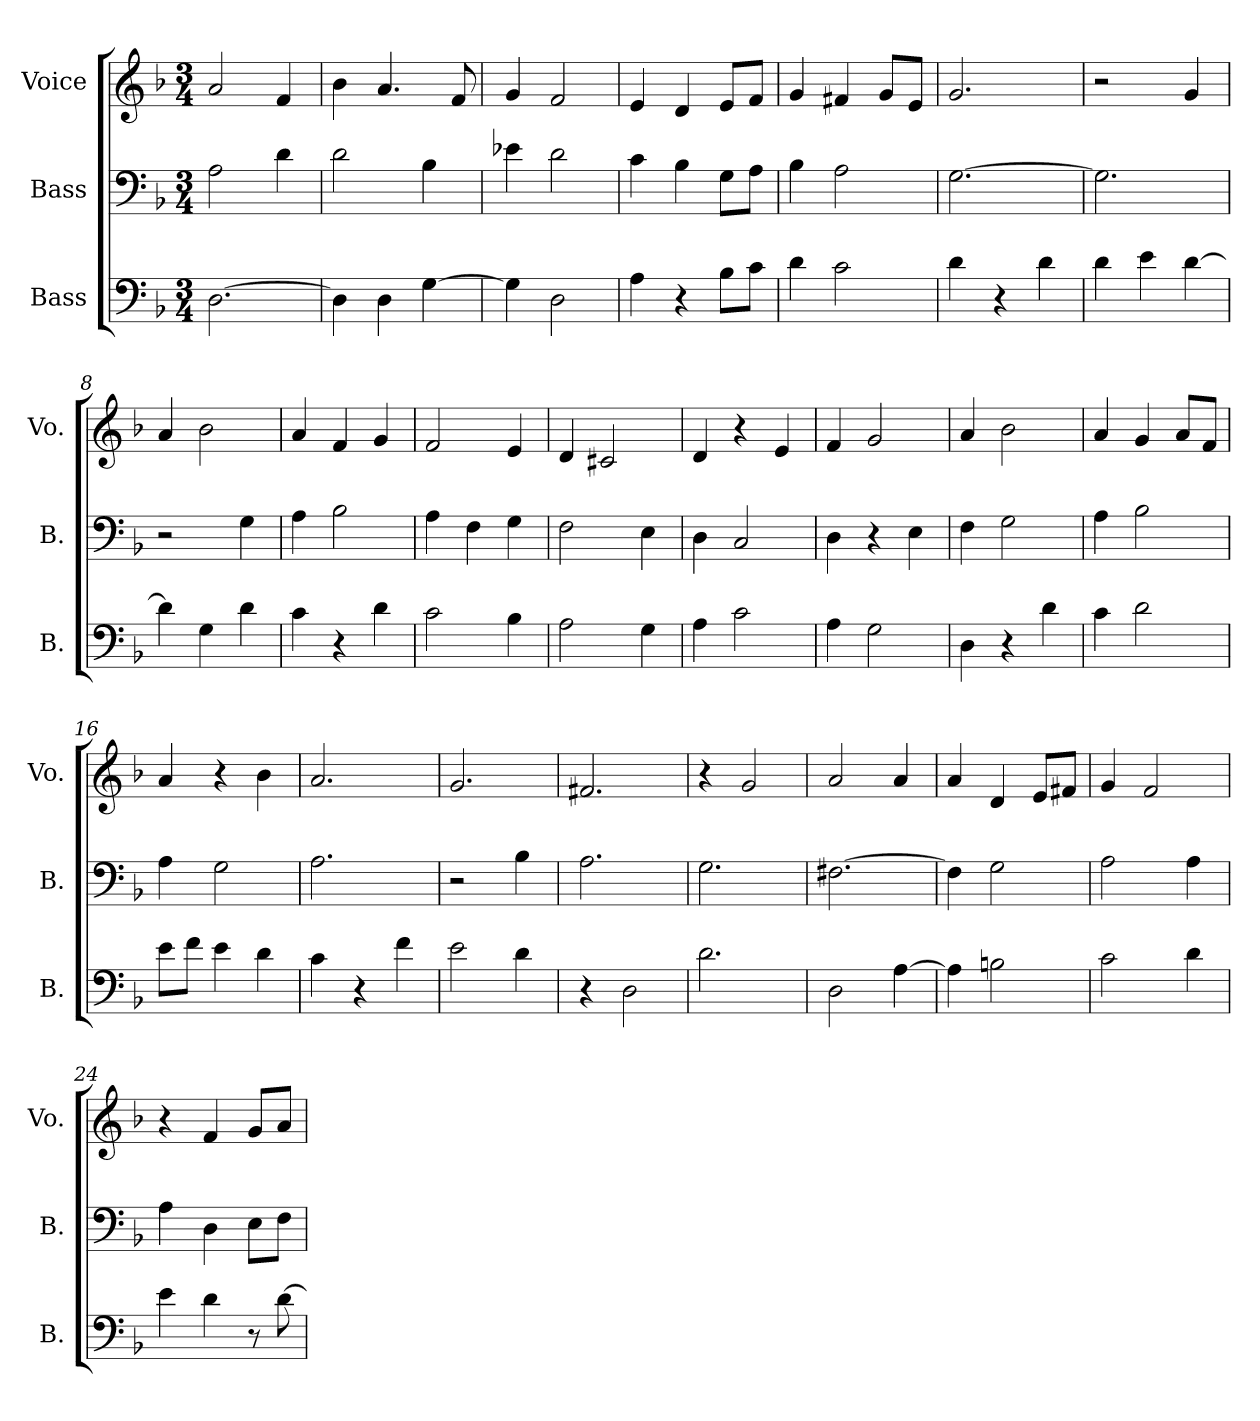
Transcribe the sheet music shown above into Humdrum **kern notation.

**kern	**kern	**kern
*part3	*part2	*part1
*staff3	*staff2	*staff1
*I"Bass	*I"Bass	*I"Voice
*I'B.	*I'B.	*I'Vo.
*clefF4	*clefF4	*clefG2
*k[b-]	*k[b-]	*k[b-]
*M3/4	*M3/4	*M3/4
=1	=1	=1
[2.D\	2A\	2a/
.	4d\	4f/
=2	=2	=2
4D\]	2d\	4b-\
4D\	.	4.a/
[4G\	4B-\	.
.	.	8f/
=3	=3	=3
4G\]	4e-X\	4g/
2D\	2d\	2f/
=4	=4	=4
4A\	4c\	4e/
4r	4B-\	4d/
8B-\L	8G\L	8e/L
8c\J	8A\J	8f/J
=5	=5	=5
4d\	4B-\	4g/
2c\	2A\	4f#X/
.	.	8g/L
.	.	8e/J
=6	=6	=6
4d\	[2.G\	2.g/
4r	.	.
4d\	.	.
=7	=7	=7
4d\	2.G\]	2r
4e\	.	.
[4d\	.	4g/
=8	=8	=8
4d\]	2r	4a/
4G\	.	2b-\
4d\	4G\	.
=9	=9	=9
4c\	4A\	4a/
4r	2B-\	4f/
4d\	.	4g/
=10	=10	=10
2c\	4A\	2f/
.	4F\	.
4B-\	4G\	4e/
!!LO:LB:g=z
=11	=11	=11
2A\	2F\	4d/
.	.	2c#X/
4G\	4E\	.
=12	=12	=12
4A\	4D\	4d/
2c\	2C/	4r
.	.	4e/
=13	=13	=13
4A\	4D\	4f/
2G\	4r	2g/
.	4E\	.
=14	=14	=14
4D\	4F\	4a/
4r	2G\	2b-\
4d\	.	.
=15	=15	=15
4c\	4A\	4a/
2d\	2B-\	4g/
.	.	8a/L
.	.	8f/J
=16	=16	=16
8e\L	4A\	4a/
8f\J	.	.
4e\	2G\	4r
4d\	.	4b-\
=17	=17	=17
4c\	2.A\	2.a/
4r	.	.
4f\	.	.
=18	=18	=18
2e\	2r	2.g/
4d\	4B-\	.
=19	=19	=19
4r	2.A\	2.f#X/
2D\	.	.
=20	=20	=20
2.d\	2.G\	4r
.	.	2g/
=21	=21	=21
2D\	[2.F#X\	2a/
[4A\	.	4a/
!!LO:LB:g=z
=22	=22	=22
4A\]	4F#\]	4a/
2Bn\	2G\	4d/
.	.	8e/L
.	.	8f#X/J
=23	=23	=23
2c\	2A\	4g/
.	.	2f/
4d\	4A\	.
=24	=24	=24
4e\	4A\	4r
4d\	4D\	4f/
8r	8E\L	8g/L
[8d\	8F\J	8a/J
=	=	=
*-	*-	*-
